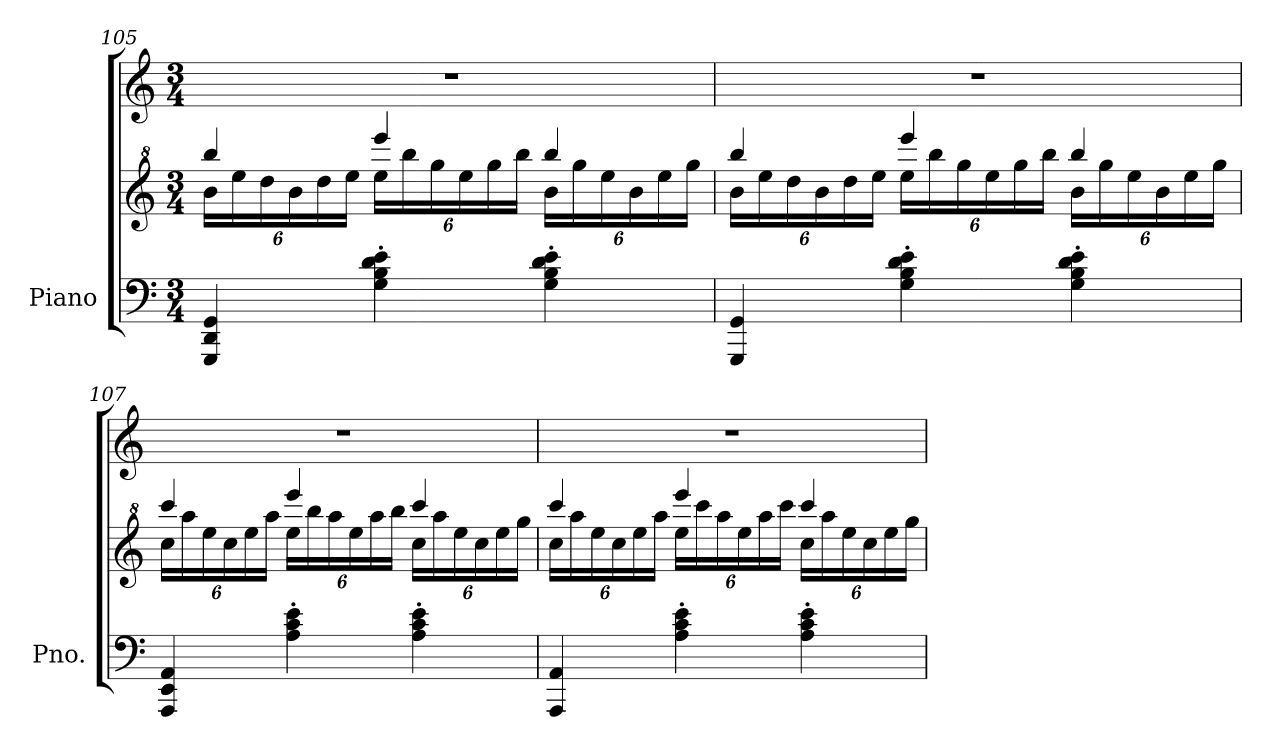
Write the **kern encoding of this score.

**kern	**kern	**kern
*part1	*part1	*part1
*staff3	*staff2	*staff1
*I"Piano	*	*
*I'Pno.	*	*
*clefF4	*clefG^2	*clefG2
*k[]	*k[]	*k[]
*M3/4	*M3/4	*M3/4
=105	=105	=105
*	*^	*
*	*	*Xbrackettup	*
4GGG/ 4DD/ 4GG/	4bbb/	24bb\LL	2.r
.	.	24eee\	.
.	.	24ddd\	.
.	.	24bb\	.
.	.	24ddd\	.
.	.	24eee\JJ	.
4G\' 4B\' 4d\' 4e\'	4eeee/	24eee\LL	.
.	.	24bbb\	.
.	.	24ggg\	.
.	.	24eee\	.
.	.	24ggg\	.
.	.	24bbb\JJ	.
4G\' 4B\' 4d\' 4e\'	4bbb/	24bb\LL	.
.	.	24ggg\	.
.	.	24eee\	.
.	.	24bb\	.
.	.	24eee\	.
.	.	24ggg\JJ	.
!!LO:LB:g=z
=106	=106	=106	=106
4GGG/ 4GG/	4bbb/	24bb\LL	2.r
.	.	24eee\	.
.	.	24ddd\	.
.	.	24bb\	.
.	.	24ddd\	.
.	.	24eee\JJ	.
4G\' 4B\' 4d\' 4e\'	4eeee/	24eee\LL	.
.	.	24bbb\	.
.	.	24ggg\	.
.	.	24eee\	.
.	.	24ggg\	.
.	.	24bbb\JJ	.
4G\' 4B\' 4d\' 4e\'	4bbb/	24bb\LL	.
.	.	24ggg\	.
.	.	24eee\	.
.	.	24bb\	.
.	.	24eee\	.
.	.	24ggg\JJ	.
=107	=107	=107	=107
4AAA/ 4EE/ 4AA/	4cccc/	24ccc\LL	2.r
.	.	24aaa\	.
.	.	24eee\	.
.	.	24ccc\	.
.	.	24eee\	.
.	.	24aaa\JJ	.
4A\' 4c\' 4e\'	4eeee/	24eee\LL	.
.	.	24bbb\	.
.	.	24aaa\	.
.	.	24eee\	.
.	.	24aaa\	.
.	.	24bbb\JJ	.
4A\' 4c\' 4e\'	4cccc/	24ccc\LL	.
.	.	24aaa\	.
.	.	24eee\	.
.	.	24ccc\	.
.	.	24eee\	.
.	.	24ggg\JJ	.
!!LO:LB:g=z
=108	=108	=108	=108
4AAA/ 4AA/	4cccc/	24ccc\LL	2.r
.	.	24aaa\	.
.	.	24eee\	.
.	.	24ccc\	.
.	.	24eee\	.
.	.	24aaa\JJ	.
4A\' 4c\' 4e\'	4eeee/	24eee\LL	.
.	.	24cccc\	.
.	.	24aaa\	.
.	.	24eee\	.
.	.	24aaa\	.
.	.	24cccc\JJ	.
4A\' 4c\' 4e\'	4cccc/	24ccc\LL	.
.	.	24aaa\	.
.	.	24eee\	.
.	.	24ccc\	.
.	.	24eee\	.
.	.	24ggg\JJ	.
*	*v	*v	*
=	=	=
*-	*-	*-
